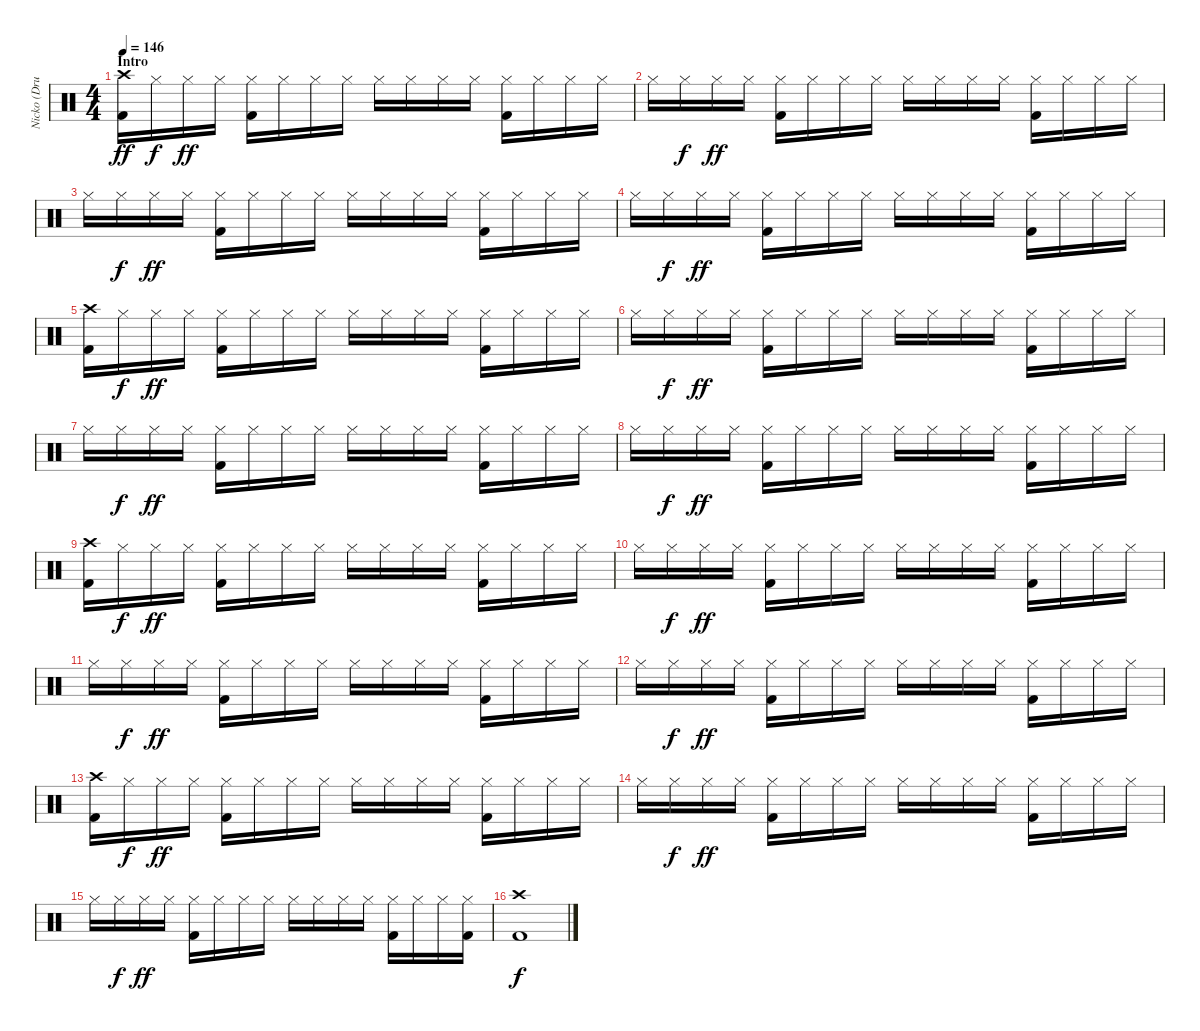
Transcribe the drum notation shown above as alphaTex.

\track ("Nicko (Drums)" "Nicko (Dru") {instrument percussion}
\staff {score}
\articulation defaults
\ts (4 4)
\section ("" "Intro")
\tempo 146
\clef neutral
\ks c
("Crash high (hit)" "Kick (hit) 2").16{dy ff} "Hi-Hat (closed)".16{dy f} "Hi-Hat (closed)".16{dy ff} "Hi-Hat (closed)".16 ("Hi-Hat (closed)" "Kick (hit) 2").16 "Hi-Hat (closed)".16 "Hi-Hat (closed)".16 "Hi-Hat (closed)".16 "Hi-Hat (closed)".16 "Hi-Hat (closed)".16 "Hi-Hat (closed)".16 "Hi-Hat (closed)".16 ("Hi-Hat (closed)" "Kick (hit) 2").16 "Hi-Hat (closed)".16 "Hi-Hat (closed)".16 "Hi-Hat (closed)".16 |
"Hi-Hat (closed)".16 "Hi-Hat (closed)".16{dy f} "Hi-Hat (closed)".16{dy ff} "Hi-Hat (closed)".16 ("Hi-Hat (closed)" "Kick (hit) 2").16 "Hi-Hat (closed)".16 "Hi-Hat (closed)".16 "Hi-Hat (closed)".16 "Hi-Hat (closed)".16 "Hi-Hat (closed)".16 "Hi-Hat (closed)".16 "Hi-Hat (closed)".16 ("Hi-Hat (closed)" "Kick (hit) 2").16 "Hi-Hat (closed)".16 "Hi-Hat (closed)".16 "Hi-Hat (closed)".16 |
"Hi-Hat (closed)".16 "Hi-Hat (closed)".16{dy f} "Hi-Hat (closed)".16{dy ff} "Hi-Hat (closed)".16 ("Hi-Hat (closed)" "Kick (hit) 2").16 "Hi-Hat (closed)".16 "Hi-Hat (closed)".16 "Hi-Hat (closed)".16 "Hi-Hat (closed)".16 "Hi-Hat (closed)".16 "Hi-Hat (closed)".16 "Hi-Hat (closed)".16 ("Hi-Hat (closed)" "Kick (hit) 2").16 "Hi-Hat (closed)".16 "Hi-Hat (closed)".16 "Hi-Hat (closed)".16 |
"Hi-Hat (closed)".16 "Hi-Hat (closed)".16{dy f} "Hi-Hat (closed)".16{dy ff} "Hi-Hat (closed)".16 ("Hi-Hat (closed)" "Kick (hit) 2").16 "Hi-Hat (closed)".16 "Hi-Hat (closed)".16 "Hi-Hat (closed)".16 "Hi-Hat (closed)".16 "Hi-Hat (closed)".16 "Hi-Hat (closed)".16 "Hi-Hat (closed)".16 ("Hi-Hat (closed)" "Kick (hit) 2").16 "Hi-Hat (closed)".16 "Hi-Hat (closed)".16 "Hi-Hat (closed)".16 |
("Crash high (hit)" "Kick (hit) 2").16 "Hi-Hat (closed)".16{dy f} "Hi-Hat (closed)".16{dy ff} "Hi-Hat (closed)".16 ("Hi-Hat (closed)" "Kick (hit) 2").16 "Hi-Hat (closed)".16 "Hi-Hat (closed)".16 "Hi-Hat (closed)".16 "Hi-Hat (closed)".16 "Hi-Hat (closed)".16 "Hi-Hat (closed)".16 "Hi-Hat (closed)".16 ("Hi-Hat (closed)" "Kick (hit) 2").16 "Hi-Hat (closed)".16 "Hi-Hat (closed)".16 "Hi-Hat (closed)".16 |
"Hi-Hat (closed)".16 "Hi-Hat (closed)".16{dy f} "Hi-Hat (closed)".16{dy ff} "Hi-Hat (closed)".16 ("Hi-Hat (closed)" "Kick (hit) 2").16 "Hi-Hat (closed)".16 "Hi-Hat (closed)".16 "Hi-Hat (closed)".16 "Hi-Hat (closed)".16 "Hi-Hat (closed)".16 "Hi-Hat (closed)".16 "Hi-Hat (closed)".16 ("Hi-Hat (closed)" "Kick (hit) 2").16 "Hi-Hat (closed)".16 "Hi-Hat (closed)".16 "Hi-Hat (closed)".16 |
"Hi-Hat (closed)".16 "Hi-Hat (closed)".16{dy f} "Hi-Hat (closed)".16{dy ff} "Hi-Hat (closed)".16 ("Hi-Hat (closed)" "Kick (hit) 2").16 "Hi-Hat (closed)".16 "Hi-Hat (closed)".16 "Hi-Hat (closed)".16 "Hi-Hat (closed)".16 "Hi-Hat (closed)".16 "Hi-Hat (closed)".16 "Hi-Hat (closed)".16 ("Hi-Hat (closed)" "Kick (hit) 2").16 "Hi-Hat (closed)".16 "Hi-Hat (closed)".16 "Hi-Hat (closed)".16 |
"Hi-Hat (closed)".16 "Hi-Hat (closed)".16{dy f} "Hi-Hat (closed)".16{dy ff} "Hi-Hat (closed)".16 ("Hi-Hat (closed)" "Kick (hit) 2").16 "Hi-Hat (closed)".16 "Hi-Hat (closed)".16 "Hi-Hat (closed)".16 "Hi-Hat (closed)".16 "Hi-Hat (closed)".16 "Hi-Hat (closed)".16 "Hi-Hat (closed)".16 ("Hi-Hat (closed)" "Kick (hit) 2").16 "Hi-Hat (closed)".16 "Hi-Hat (closed)".16 "Hi-Hat (closed)".16 |
("Crash high (hit)" "Kick (hit) 2").16 "Hi-Hat (closed)".16{dy f} "Hi-Hat (closed)".16{dy ff} "Hi-Hat (closed)".16 ("Hi-Hat (closed)" "Kick (hit) 2").16 "Hi-Hat (closed)".16 "Hi-Hat (closed)".16 "Hi-Hat (closed)".16 "Hi-Hat (closed)".16 "Hi-Hat (closed)".16 "Hi-Hat (closed)".16 "Hi-Hat (closed)".16 ("Hi-Hat (closed)" "Kick (hit) 2").16 "Hi-Hat (closed)".16 "Hi-Hat (closed)".16 "Hi-Hat (closed)".16 |
"Hi-Hat (closed)".16 "Hi-Hat (closed)".16{dy f} "Hi-Hat (closed)".16{dy ff} "Hi-Hat (closed)".16 ("Hi-Hat (closed)" "Kick (hit) 2").16 "Hi-Hat (closed)".16 "Hi-Hat (closed)".16 "Hi-Hat (closed)".16 "Hi-Hat (closed)".16 "Hi-Hat (closed)".16 "Hi-Hat (closed)".16 "Hi-Hat (closed)".16 ("Hi-Hat (closed)" "Kick (hit) 2").16 "Hi-Hat (closed)".16 "Hi-Hat (closed)".16 "Hi-Hat (closed)".16 |
"Hi-Hat (closed)".16 "Hi-Hat (closed)".16{dy f} "Hi-Hat (closed)".16{dy ff} "Hi-Hat (closed)".16 ("Hi-Hat (closed)" "Kick (hit) 2").16 "Hi-Hat (closed)".16 "Hi-Hat (closed)".16 "Hi-Hat (closed)".16 "Hi-Hat (closed)".16 "Hi-Hat (closed)".16 "Hi-Hat (closed)".16 "Hi-Hat (closed)".16 ("Hi-Hat (closed)" "Kick (hit) 2").16 "Hi-Hat (closed)".16 "Hi-Hat (closed)".16 "Hi-Hat (closed)".16 |
"Hi-Hat (closed)".16 "Hi-Hat (closed)".16{dy f} "Hi-Hat (closed)".16{dy ff} "Hi-Hat (closed)".16 ("Hi-Hat (closed)" "Kick (hit) 2").16 "Hi-Hat (closed)".16 "Hi-Hat (closed)".16 "Hi-Hat (closed)".16 "Hi-Hat (closed)".16 "Hi-Hat (closed)".16 "Hi-Hat (closed)".16 "Hi-Hat (closed)".16 ("Hi-Hat (closed)" "Kick (hit) 2").16 "Hi-Hat (closed)".16 "Hi-Hat (closed)".16 "Hi-Hat (closed)".16 |
("Crash high (hit)" "Kick (hit) 2").16 "Hi-Hat (closed)".16{dy f} "Hi-Hat (closed)".16{dy ff} "Hi-Hat (closed)".16 ("Hi-Hat (closed)" "Kick (hit) 2").16 "Hi-Hat (closed)".16 "Hi-Hat (closed)".16 "Hi-Hat (closed)".16 "Hi-Hat (closed)".16 "Hi-Hat (closed)".16 "Hi-Hat (closed)".16 "Hi-Hat (closed)".16 ("Hi-Hat (closed)" "Kick (hit) 2").16 "Hi-Hat (closed)".16 "Hi-Hat (closed)".16 "Hi-Hat (closed)".16 |
"Hi-Hat (closed)".16 "Hi-Hat (closed)".16{dy f} "Hi-Hat (closed)".16{dy ff} "Hi-Hat (closed)".16 ("Hi-Hat (closed)" "Kick (hit) 2").16 "Hi-Hat (closed)".16 "Hi-Hat (closed)".16 "Hi-Hat (closed)".16 "Hi-Hat (closed)".16 "Hi-Hat (closed)".16 "Hi-Hat (closed)".16 "Hi-Hat (closed)".16 ("Hi-Hat (closed)" "Kick (hit) 2").16 "Hi-Hat (closed)".16 "Hi-Hat (closed)".16 "Hi-Hat (closed)".16 |
"Hi-Hat (closed)".16 "Hi-Hat (closed)".16{dy f} "Hi-Hat (closed)".16{dy ff} "Hi-Hat (closed)".16 ("Hi-Hat (closed)" "Kick (hit) 2").16 "Hi-Hat (closed)".16 "Hi-Hat (closed)".16 "Hi-Hat (closed)".16 "Hi-Hat (closed)".16 "Hi-Hat (closed)".16 "Hi-Hat (closed)".16 "Hi-Hat (closed)".16 ("Hi-Hat (closed)" "Kick (hit) 2").16 "Hi-Hat (closed)".16 "Hi-Hat (closed)".16 ("Hi-Hat (closed)" "Kick (hit) 2").16 |
("Crash high (hit)" "Kick (hit) 2").1{dy f}
